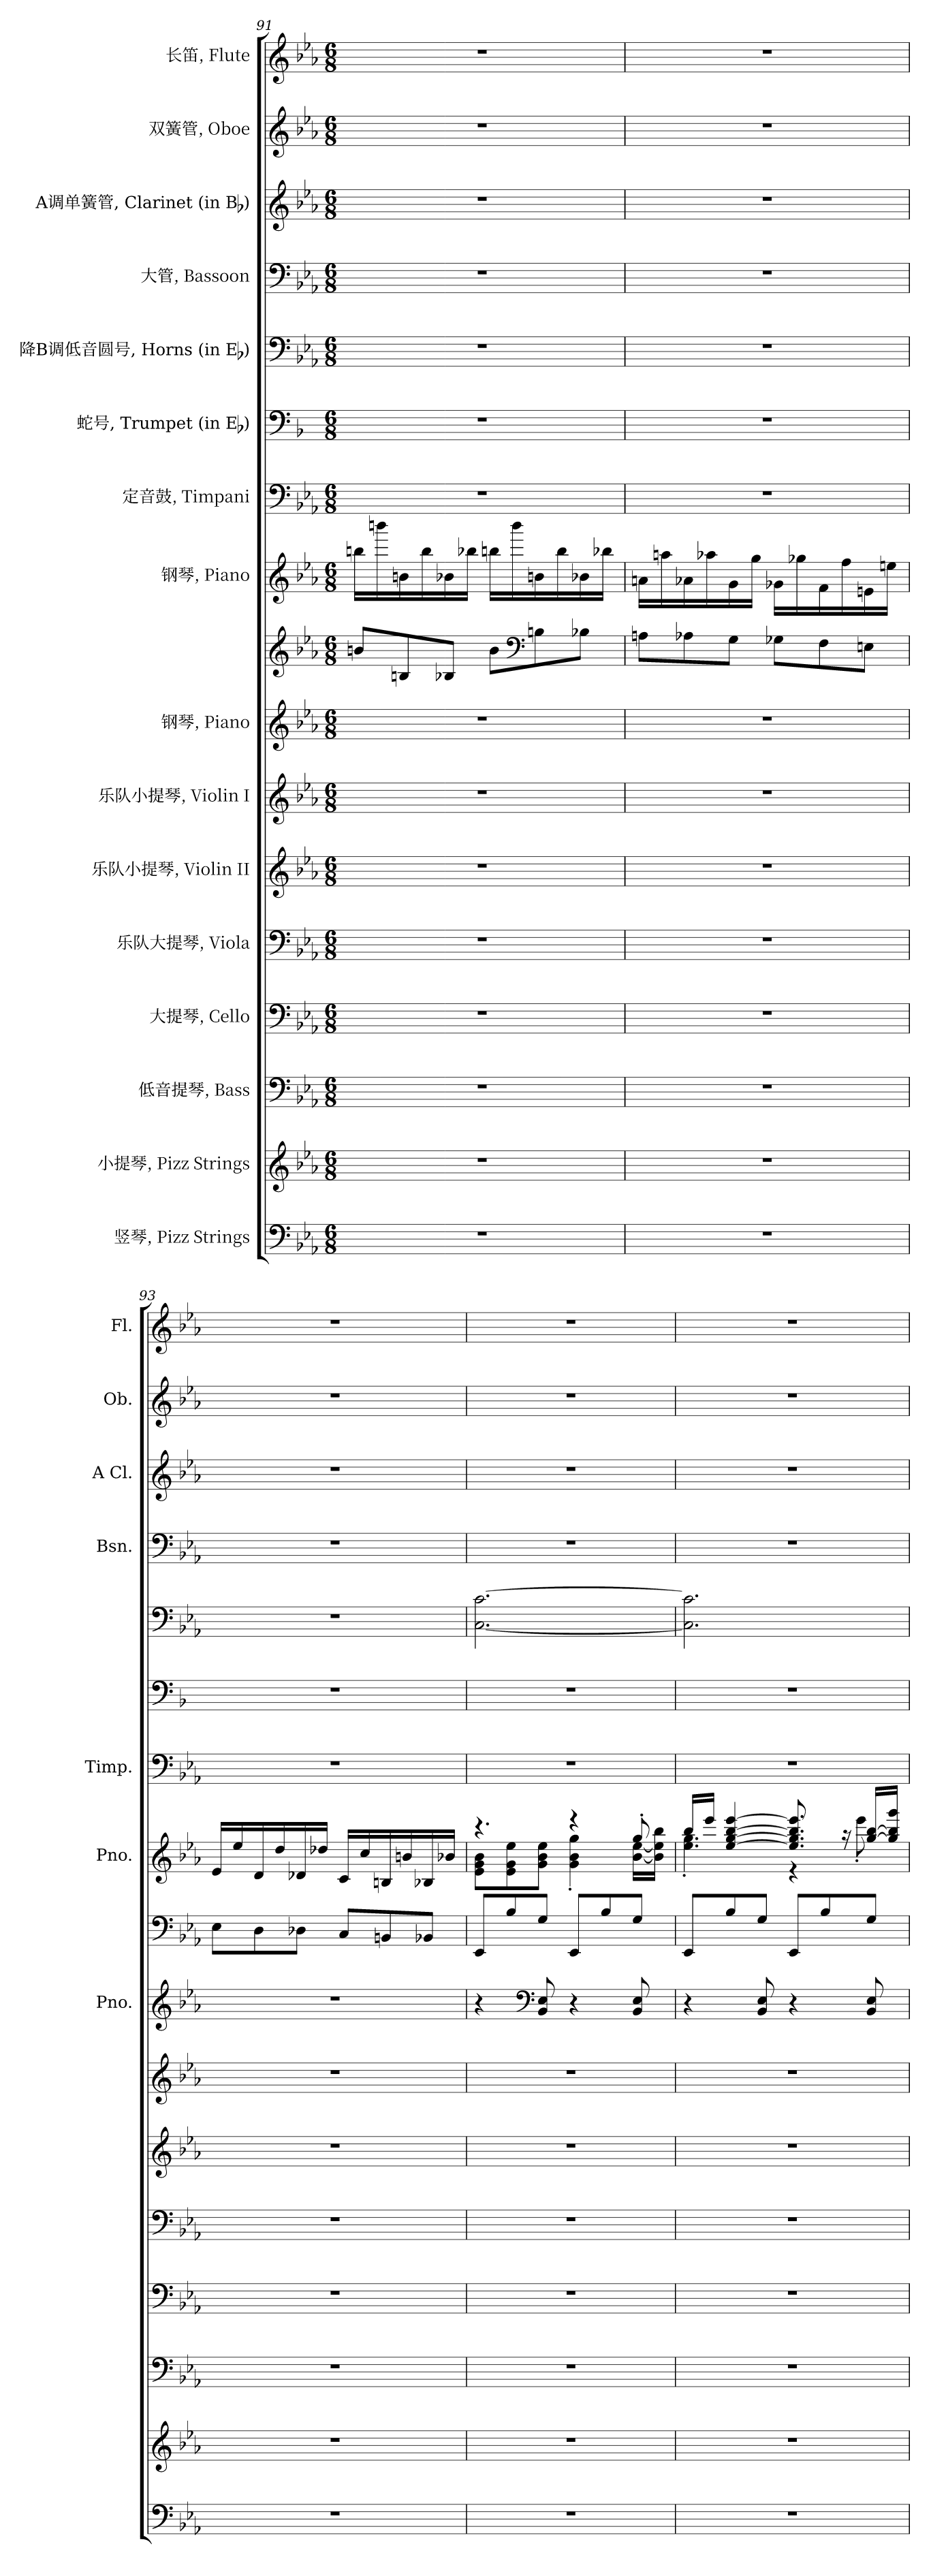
**kern	**kern	**kern	**kern	**kern	**kern	**kern	**kern	**kern	**kern	**kern	**kern	**kern	**kern	**kern	**kern	**kern
*part16	*part15	*part14	*part13	*part12	*part11	*part10	*part9	*part9	*part8	*part7	*part6	*part5	*part4	*part3	*part2	*part1
*staff17	*staff16	*staff15	*staff14	*staff13	*staff12	*staff11	*staff10	*staff9	*staff8	*staff7	*staff6	*staff5	*staff4	*staff3	*staff2	*staff1
*I"竖琴, Pizz Strings	*I"小提琴, Pizz Strings	*I"低音提琴, Bass	*I"大提琴, Cello	*I"乐队大提琴, Viola	*I"乐队小提琴, Violin II	*I"乐队小提琴, Violin I	*I"钢琴, Piano	*	*I"钢琴, Piano	*I"定音鼓, Timpani	*I"蛇号, Trumpet (in Eb)	*I"降B调低音圆号, Horns (in Eb)	*I"大管, Bassoon	*I"A调单簧管, Clarinet (in Bb)	*I"双簧管, Oboe	*I"长笛, Flute
*	*	*	*	*	*	*	*I'Pno.	*	*I'Pno.	*I'Timp.	*	*	*I'Bsn.	*I'A Cl.	*I'Ob.	*I'Fl.
*clefF4	*clefG2	*clefF4	*clefF4	*clefF4	*clefG2	*clefG2	*clefG2	*clefG2	*clefG2	*clefF4	*clefF4	*clefF4	*clefF4	*clefG2	*clefG2	*clefG2
*	*	*ITrd7c12	*	*	*	*	*	*	*	*	*ITrd1c2	*ITrd1c2	*	*ITrd2c3	*	*
*k[b-e-a-]	*k[b-e-a-]	*k[b-e-a-]	*k[b-e-a-]	*k[b-e-a-]	*k[b-e-a-]	*k[b-e-a-]	*k[b-e-a-]	*k[b-e-a-]	*k[b-e-a-]	*k[b-e-a-]	*k[b-e-a-]	*k[b-e-a-d-g-]	*k[b-e-a-]	*k[]	*k[b-e-a-]	*k[b-e-a-]
*M6/8	*M6/8	*M6/8	*M6/8	*M6/8	*M6/8	*M6/8	*M6/8	*M6/8	*M6/8	*M6/8	*M6/8	*M6/8	*M6/8	*M6/8	*M6/8	*M6/8
=91	=91	=91	=91	=91	=91	=91	=91	=91	=91	=91	=91	=91	=91	=91	=91	=91
2.r	2.r	2.r	2.r	2.r	2.r	2.r	2.r	8bn/L	16bbn\LL	2.r	2.r	2.r	2.r	2.r	2.r	2.r
.	.	.	.	.	.	.	.	.	16bbbn\	.	.	.	.	.	.	.
.	.	.	.	.	.	.	.	8Bn/	16bn\	.	.	.	.	.	.	.
.	.	.	.	.	.	.	.	.	16bb\	.	.	.	.	.	.	.
.	.	.	.	.	.	.	.	8B-X/J	16b-X\	.	.	.	.	.	.	.
.	.	.	.	.	.	.	.	.	16bb-X\JJ	.	.	.	.	.	.	.
.	.	.	.	.	.	.	.	8b\L	16bbn\LL	.	.	.	.	.	.	.
.	.	.	.	.	.	.	.	.	16bbb\	.	.	.	.	.	.	.
*	*	*	*	*	*	*	*	*clefF4	*	*	*	*	*	*	*	*
.	.	.	.	.	.	.	.	8Bn\	16bn\	.	.	.	.	.	.	.
.	.	.	.	.	.	.	.	.	16bb\	.	.	.	.	.	.	.
.	.	.	.	.	.	.	.	8B-X\J	16b-X\	.	.	.	.	.	.	.
.	.	.	.	.	.	.	.	.	16bb-X\JJ	.	.	.	.	.	.	.
!!LO:PB:g=z
=92	=92	=92	=92	=92	=92	=92	=92	=92	=92	=92	=92	=92	=92	=92	=92	=92
2.r	2.r	2.r	2.r	2.r	2.r	2.r	2.r	8An\L	16an\LL	2.r	2.r	2.r	2.r	2.r	2.r	2.r
.	.	.	.	.	.	.	.	.	16aan\	.	.	.	.	.	.	.
.	.	.	.	.	.	.	.	8A-X\	16a-X\	.	.	.	.	.	.	.
.	.	.	.	.	.	.	.	.	16aa-X\	.	.	.	.	.	.	.
.	.	.	.	.	.	.	.	8G\J	16g\	.	.	.	.	.	.	.
.	.	.	.	.	.	.	.	.	16gg\JJ	.	.	.	.	.	.	.
.	.	.	.	.	.	.	.	8G-X\L	16g-X\LL	.	.	.	.	.	.	.
.	.	.	.	.	.	.	.	.	16gg-X\	.	.	.	.	.	.	.
.	.	.	.	.	.	.	.	8F\	16f\	.	.	.	.	.	.	.
.	.	.	.	.	.	.	.	.	16ff\	.	.	.	.	.	.	.
.	.	.	.	.	.	.	.	8En\J	16en\	.	.	.	.	.	.	.
.	.	.	.	.	.	.	.	.	16een\JJ	.	.	.	.	.	.	.
=93	=93	=93	=93	=93	=93	=93	=93	=93	=93	=93	=93	=93	=93	=93	=93	=93
2.r	2.r	2.r	2.r	2.r	2.r	2.r	2.r	8E-\L	16e-/LL	2.r	2.r	2.r	2.r	2.r	2.r	2.r
.	.	.	.	.	.	.	.	.	16ee-/	.	.	.	.	.	.	.
.	.	.	.	.	.	.	.	8D\	16d/	.	.	.	.	.	.	.
.	.	.	.	.	.	.	.	.	16dd/	.	.	.	.	.	.	.
.	.	.	.	.	.	.	.	8D-X\J	16d-X/	.	.	.	.	.	.	.
.	.	.	.	.	.	.	.	.	16dd-X/JJ	.	.	.	.	.	.	.
.	.	.	.	.	.	.	.	8C/L	16c/LL	.	.	.	.	.	.	.
.	.	.	.	.	.	.	.	.	16cc/	.	.	.	.	.	.	.
.	.	.	.	.	.	.	.	8BBn/	16Bn/	.	.	.	.	.	.	.
.	.	.	.	.	.	.	.	.	16bn/	.	.	.	.	.	.	.
.	.	.	.	.	.	.	.	8BB-X/J	16B-X/	.	.	.	.	.	.	.
.	.	.	.	.	.	.	.	.	16b-X/JJ	.	.	.	.	.	.	.
!!LO:PB:g=z
=94	=94	=94	=94	=94	=94	=94	=94	=94	=94	=94	=94	=94	=94	=94	=94	=94
*	*	*	*	*	*	*	*	*	*^	*	*	*	*	*	*	*
2.r	2.r	2.r	2.r	2.r	2.r	2.r	4r	8EE-/L	4.r	8e-\ 8g\ 8b-\L	2.r	2.r	[2.BB-\ [2.B-\	2.r	2.r	2.r	2.r
.	.	.	.	.	.	.	.	8B-/	.	8e-\ 8g\ 8ee-\	.	.	.	.	.	.	.
*	*	*	*	*	*	*	*clefF4	*	*	*	*	*	*	*	*	*	*
.	.	.	.	.	.	.	8BB-/ 8E-/	8G/J	.	8g\ 8b-\ 8ee-\J	.	.	.	.	.	.	.
.	.	.	.	.	.	.	4r	8EE-/L	4r	4g\' 4b-\' 4gg\'	.	.	.	.	.	.	.
.	.	.	.	.	.	.	.	8B-/	.	.	.	.	.	.	.	.	.
.	.	.	.	.	.	.	8BB-/ 8E-/	8G/J	8gg'/	[16b-\ [16ee-\LL	.	.	.	.	.	.	.
.	.	.	.	.	.	.	.	.	.	16b-\] 16ee-\] 16bb-\JJ	.	.	.	.	.	.	.
=95	=95	=95	=95	=95	=95	=95	=95	=95	=95	=95	=95	=95	=95	=95	=95	=95	=95
2.r	2.r	2.r	2.r	2.r	2.r	2.r	4r	8EE-/L	16bb-/LL	4.ee-\' 4.gg\'	2.r	2.r	2.BB-\] 2.B-\]	2.r	2.r	2.r	2.r
.	.	.	.	.	.	.	.	.	16eee-/JJ	.	.	.	.	.	.	.	.
.	.	.	.	.	.	.	.	8B-/	[4ee-/ [4gg/ [4bb-/ [4eee-/	.	.	.	.	.	.	.	.
.	.	.	.	.	.	.	8BB-/ 8E-/	8G/J	.	.	.	.	.	.	.	.	.
.	.	.	.	.	.	.	4r	8EE-/L	8.ee-/] 8.gg/] 8.bb-/] 8.eee-/]	4r	.	.	.	.	.	.	.
.	.	.	.	.	.	.	.	8B-/	.	.	.	.	.	.	.	.	.
.	.	.	.	.	.	.	.	.	16r	.	.	.	.	.	.	.	.
.	.	.	.	.	.	.	8BB-/ 8E-/	8G/J	[16gg/ [16bb-/LL	8eee-'\	.	.	.	.	.	.	.
.	.	.	.	.	.	.	.	.	16gg/] 16bb-/] 16ggg/JJ	.	.	.	.	.	.	.	.
*	*	*	*	*	*	*	*	*	*v	*v	*	*	*	*	*	*	*
=	=	=	=	=	=	=	=	=	=	=	=	=	=	=	=	=
*-	*-	*-	*-	*-	*-	*-	*-	*-	*-	*-	*-	*-	*-	*-	*-	*-
